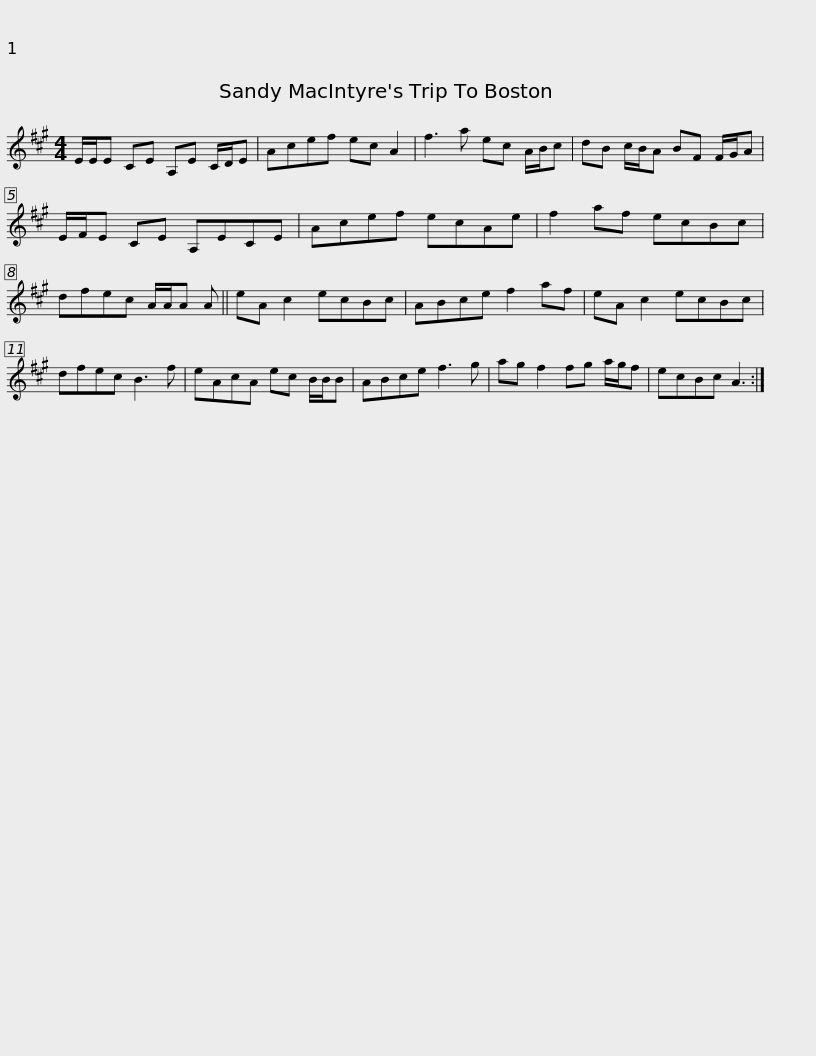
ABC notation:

X:1
L:1/8
M:4/4
I:linebreak $
K:A
V:1 treble
V:1
 E/E/E CE A,E C/D/E | Acef ec A2 | f3 a ec A/B/c | dB c/B/A BF F/G/A | E/F/E CE A,ECE |$ %5
 Acef ecAe | f2 af ecBc | dfec A/A/A A || eA c2 ecBc | ABce f2 af | %10
 eA c2 ecBc |$ dfec B3 f | eAcA ec B/B/B | ABce f3 g | ag f2 fg a/g/f | %15
 ecBc A3 :| %16
